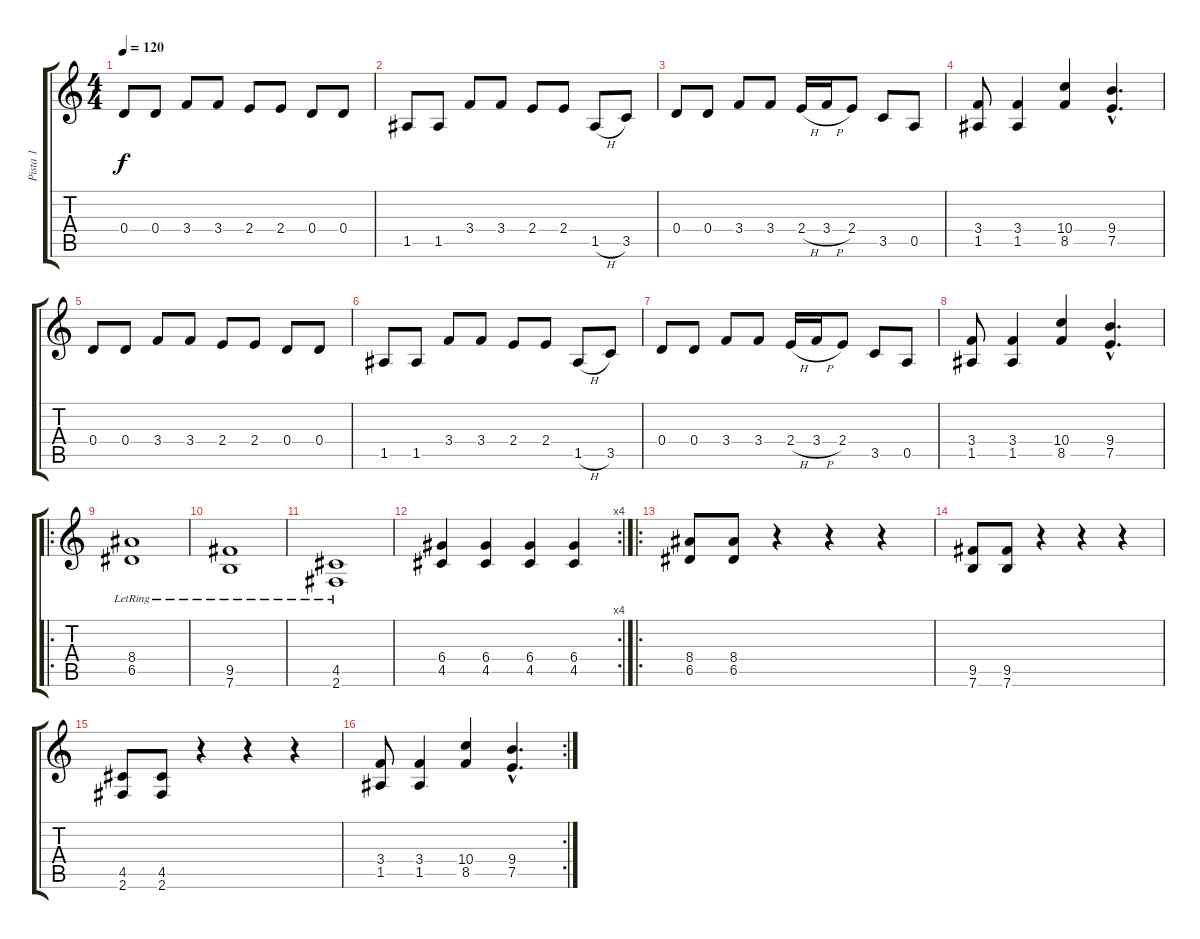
\track ("Pista 1" "Pista 1") {instrument electricguitarclean}
\staff {score tabs}
\tuning (E4 B3 G3 D3 A2 E2) {hide}
\ts (4 4)
\tempo 120
\tempo 180
\tempo 120
\clef g2
\ks c
0.4.8{dy f instrument electricguitarclean} 0.4.8 3.4.8 3.4.8 2.4.8 2.4.8 0.4.8 0.4.8 |
1.5.8 1.5.8 3.4.8 3.4.8 2.4.8 2.4.8 1.5{h}.8 3.5.8 |
0.4.8 0.4.8 3.4.8 3.4.8 2.4{h}.16 3.4{h}.16 2.4.8 3.5.8 0.5.8 |
(3.4 1.5).8 (3.4 1.5).4 (10.4 8.5).4 (9.4{hac} 7.5{hac}).4{d} |
0.4.8 0.4.8 3.4.8 3.4.8 2.4.8 2.4.8 0.4.8 0.4.8 |
1.5.8 1.5.8 3.4.8 3.4.8 2.4.8 2.4.8 1.5{h}.8 3.5.8 |
0.4.8 0.4.8 3.4.8 3.4.8 2.4{h}.16 3.4{h}.16 2.4.8 3.5.8 0.5.8 |
(3.4 1.5).8 (3.4 1.5).4 (10.4 8.5).4 (9.4{hac} 7.5{hac}).4{d} |
\ro
(8.4{lr} 6.5{lr}).1 |
(9.5{lr} 7.6{lr}).1 |
(4.5{lr} 2.6{lr}).1 |
\rc 4
(6.4 4.5).4 (6.4 4.5).4 (6.4 4.5).4 (6.4 4.5).4 |
\ro
(8.4 6.5).8 (8.4 6.5).8 r.4 r.4 r.4 |
(9.5 7.6).8 (9.5 7.6).8 r.4 r.4 r.4 |
(4.5 2.6).8 (4.5 2.6).8 r.4 r.4 r.4 |
\rc 2
(3.4 1.5).8 (3.4 1.5).4 (10.4 8.5).4 (9.4{hac} 7.5{hac}).4{d}
